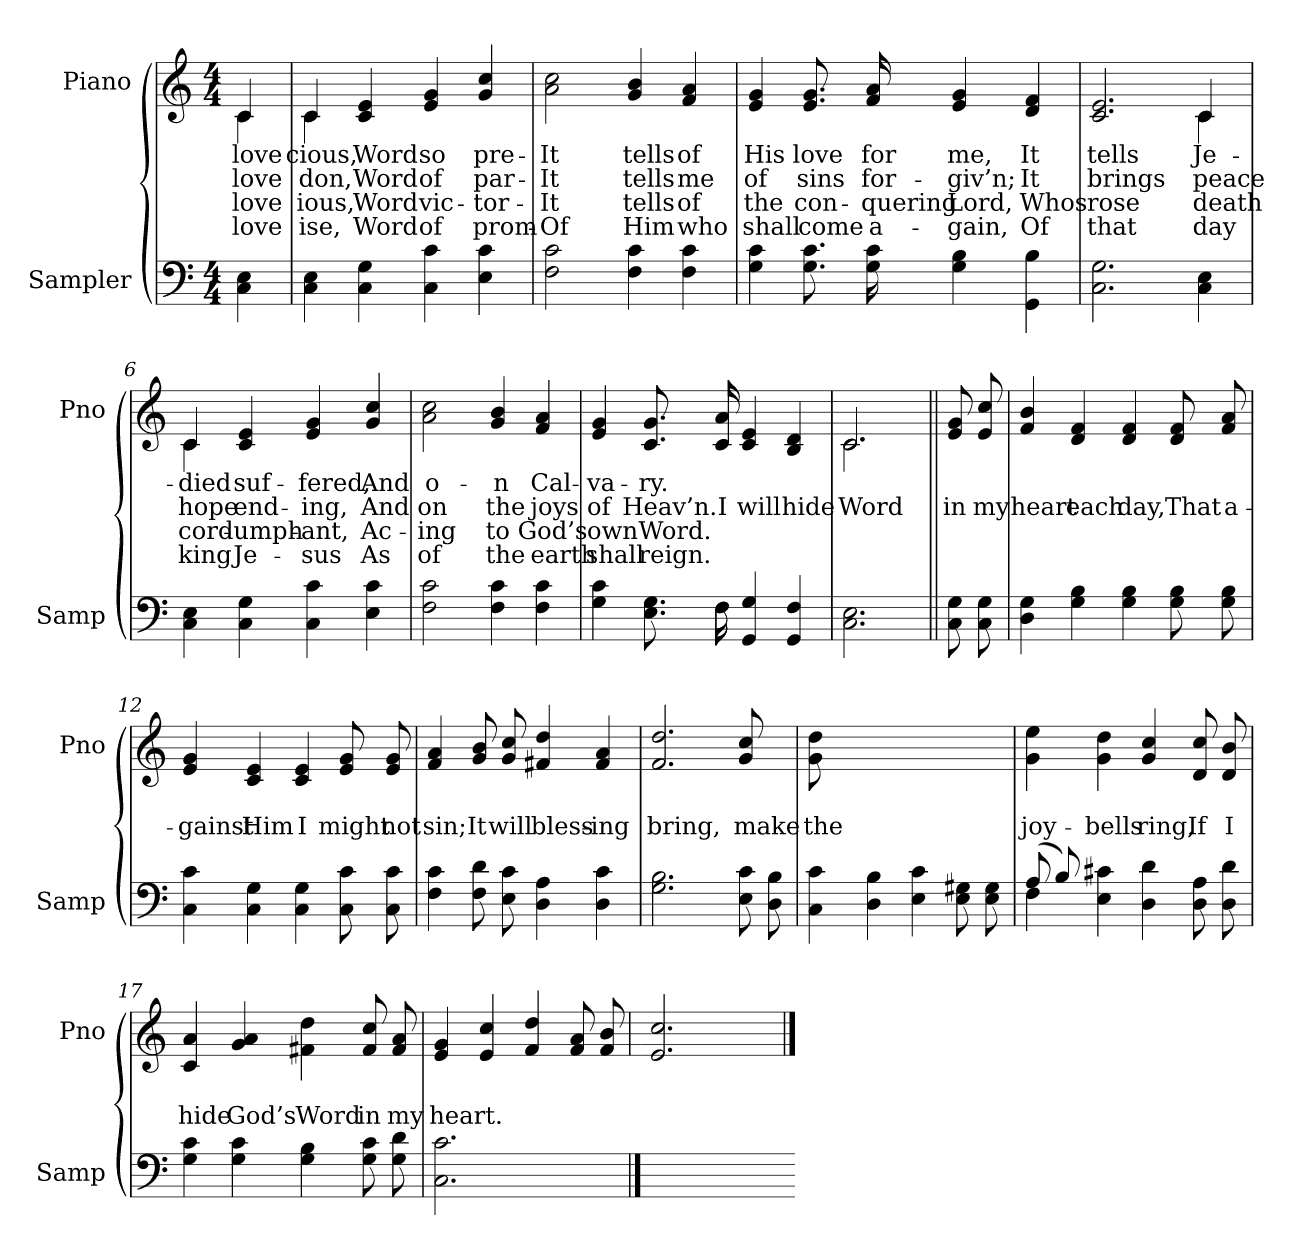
**kern	**kern	**text	**text	**text	**text
*part2	*part1	*part1	*part1	*part1	*part1
*staff2	*staff1	*staff1	*staff1	*staff1	*staff1
*I"Sampler	*I"Piano	*	*	*	*
*I'Samp	*I'Pno	*	*	*	*
*clefF4	*clefG2	*	*	*	*
*M4/4	*M4/4	*	*	*	*
=1	=1	=1	=1	=1	=1
*	*^	*	*	*	*
4C 4E	4c/	4c	love	love	love	love
=2	=2	=2	=2	=2	=2	=2
4C 4E	4c/	4c	-cious,	-don,	-ious,	-ise,
4C 4G	4c 4e	2.ryy	Word	Word	Word	Word
4C 4c	4e 4g	.	so	of	vic-	of
4E 4c	4g 4cc	.	pre-	par-	-tor-	prom-
*	*v	*v	*	*	*	*
=3	=3	=3	=3	=3	=3
2F 2c	2a 2cc	It	It	It	Of
4F 4c	4g 4b	tells	tells	tells	Him
4F 4c	4f 4a	of	me	of	who
=4	=4	=4	=4	=4	=4
4G 4c	4e 4g	His	of	the	shall
8.G 8.c	8.e 8.g	love	sins	con-	come
16G 16c	16f 16a	for	for-	-quering	a-
4G 4B	4e 4g	me,	-giv’n;	Lord,	-gain,
4GG 4B	4d 4f	It	It	Whos	Of
=5	=5	=5	=5	=5	=5
*	*^	*	*	*	*
2.C 2.G	2.c 2.e	2.ryy	tells	brings	rose	that
4C 4E	4c/	4c	Je-	peace	death	day
=6	=6	=6	=6	=6	=6	=6
4C 4E	4c/	4c	died	hope	-cord-	king
4C 4G	4c 4e	2.ryy	suf-	end-	-umph-	Je-
4C 4c	4e 4g	.	-fered,	-ing,	-ant,	-sus
4E 4c	4g 4cc	.	And	And	Ac-	As
*	*v	*v	*	*	*	*
=7	=7	=7	=7	=7	=7
2F 2c	2a 2cc	o-	on	-ing	of
4F 4c	4g 4b	-n	the	to	the
4F 4c	4f 4a	Cal-	joys	God’s	earth
=8	=8	=8	=8	=8	=8
*^	*	*	*	*	*
4G 4c	4..ryy	4e 4g	-va-	of	own	shall
8.E 8.G	.	8.c 8.g	-ry.	Heav’n.	Word.	reign.
16F\	16F	16c 16a	.	I	.	.
4GG 4G	2ryy	4c 4e	.	will	.	.
4GG 4F	.	4B 4d	.	hide	.	.
*v	*v	*	*	*	*	*
=9	=9	=9	=9	=9	=9
*	*^	*	*	*	*
2.C 2.E	2.c/	2.c	.	Word	.	.
=10||	=10||	=10||	=10||	=10||	=10||	=10||
!	!LO:TX:t=Refrain	!	!	!	!	!
*	*v	*v	*	*	*	*
8C 8G	8e 8g	.	in	.	.
8C 8G	8e 8cc	.	my	.	.
=11	=11	=11	=11	=11	=11
4D 4G	4f 4b	.	heart	.	.
4G 4B	4d 4f	.	each	.	.
4G 4B	4d 4f	.	day,	.	.
8G 8B	8d 8f	.	That	.	.
8G 8B	8f 8a	.	a-	.	.
=12	=12	=12	=12	=12	=12
4C 4c	4e 4g	.	-gainst	.	.
4C 4G	4c 4e	.	Him	.	.
4C 4G	4c 4e	.	I	.	.
8C 8c	8e 8g	.	might	.	.
8C 8c	8e 8g	.	not	.	.
=13	=13	=13	=13	=13	=13
4F 4c	4f 4a	.	sin;	.	.
8F 8d	8g 8b	.	It	.	.
8E 8c	8g 8cc	.	will	.	.
4D 4A	4f#X 4dd	.	bless-	.	.
4D 4c	4f# 4a	.	-ing	.	.
=14	=14	=14	=14	=14	=14
2.G 2.B	2.f 2.dd	.	bring,	.	.
8E 8c	8g 8cc	.	make	.	.
8D 8B	8ryy	.	.	.	.
=15	=15	=15	=15	=15	=15
4C 4c	8g 8dd	.	the	.	.
.	2..ryy	.	.	.	.
4D 4B	.	.	.	.	.
4E 4c	.	.	.	.	.
8E 8G#X	.	.	.	.	.
8E 8G#	.	.	.	.	.
=16	=16	=16	=16	=16	=16
*^	*	*	*	*	*
(8A/	4F	4g 4ee	.	joy-	.	.
8B/)	.	.	.	.	.	.
4E 4c#X	2.ryy	4g 4dd	.	-bells	.	.
4D 4d	.	4g 4cc	.	ring,	.	.
8D 8A	.	8d 8cc	.	If	.	.
8D 8d	.	8d 8b	.	I	.	.
*v	*v	*	*	*	*	*
=17	=17	=17	=17	=17	=17
4G 4c	4c 4a	.	hide	.	.
4G 4c	4g 4a	.	God’s	.	.
4G 4B	4f#X\ 4dd\	.	Word	.	.
8G 8c	8f# 8cc	.	in	.	.
8G 8d	8f# 8a	.	my	.	.
=18	=18	=18	=18	=18	=18
2.C 2.c	4e 4g	.	heart.	.	.
.	4e 4cc	.	.	.	.
.	4f 4dd	.	.	.	.
4ryy	8f 8a	.	.	.	.
.	8f 8b	.	.	.	.
==19	=19	=19	=19	=19	=19
1ryy	2.e 2.cc	.	.	.	.
.	4ryy	.	.	.	.
=	==	==	==	==	==
*-	*-	*-	*-	*-	*-
